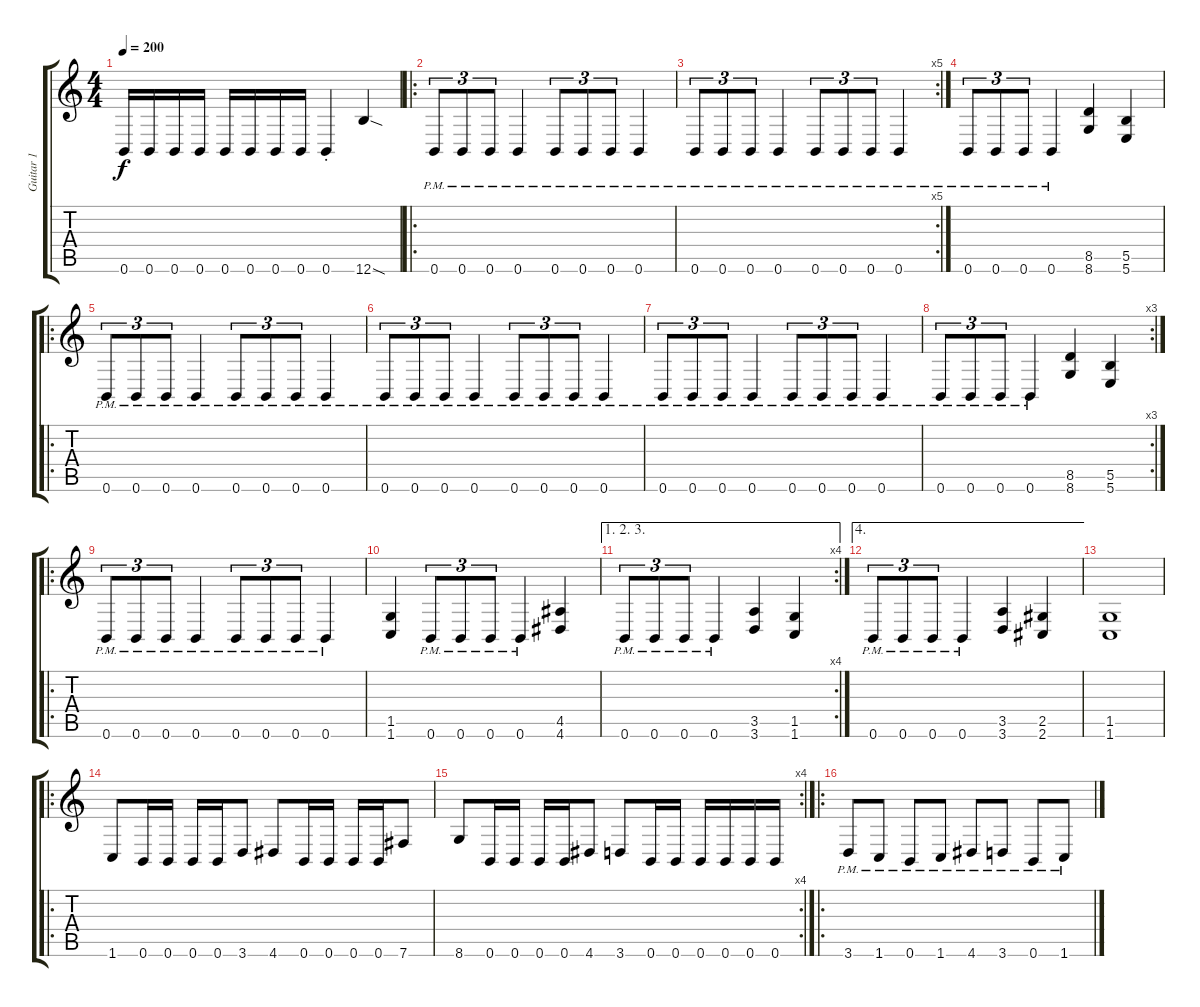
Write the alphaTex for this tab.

\track ("Guitar 1" "Guitar 1") {instrument distortionguitar}
\staff {score tabs}
\tuning (Db4 Ab3 E3 B2 Gb2 B1) {hide}
\ts (4 4)
\tempo 200
\clef g2
\ks c
0.6.16{dy f} 0.6.16 0.6.16 0.6.16 0.6.16 0.6.16 0.6.16 0.6.16 0.6{st}.4 12.6{sod}.4 |
\ro
0.6{pm}.8{tu (3 2)} 0.6{pm}.8{tu (3 2)} 0.6{pm}.8{tu (3 2)} 0.6{pm}.4 0.6{pm}.8{tu (3 2)} 0.6{pm}.8{tu (3 2)} 0.6{pm}.8{tu (3 2)} 0.6{pm}.4 |
\rc 5
0.6{pm}.8{tu (3 2)} 0.6{pm}.8{tu (3 2)} 0.6{pm}.8{tu (3 2)} 0.6{pm}.4 0.6{pm}.8{tu (3 2)} 0.6{pm}.8{tu (3 2)} 0.6{pm}.8{tu (3 2)} 0.6{pm}.4 |
0.6{pm}.8{tu (3 2)} 0.6{pm}.8{tu (3 2)} 0.6{pm}.8{tu (3 2)} 0.6{pm}.4 (8.5 8.6).4 (5.5 5.6).4 |
\ro
0.6{pm}.8{tu (3 2)} 0.6{pm}.8{tu (3 2)} 0.6{pm}.8{tu (3 2)} 0.6{pm}.4 0.6{pm}.8{tu (3 2)} 0.6{pm}.8{tu (3 2)} 0.6{pm}.8{tu (3 2)} 0.6{pm}.4 |
0.6{pm}.8{tu (3 2)} 0.6{pm}.8{tu (3 2)} 0.6{pm}.8{tu (3 2)} 0.6{pm}.4 0.6{pm}.8{tu (3 2)} 0.6{pm}.8{tu (3 2)} 0.6{pm}.8{tu (3 2)} 0.6{pm}.4 |
0.6{pm}.8{tu (3 2)} 0.6{pm}.8{tu (3 2)} 0.6{pm}.8{tu (3 2)} 0.6{pm}.4 0.6{pm}.8{tu (3 2)} 0.6{pm}.8{tu (3 2)} 0.6{pm}.8{tu (3 2)} 0.6{pm}.4 |
\rc 3
0.6{pm}.8{tu (3 2)} 0.6{pm}.8{tu (3 2)} 0.6{pm}.8{tu (3 2)} 0.6{pm}.4 (8.5 8.6).4 (5.5 5.6).4 |
\ro
0.6{pm}.8{tu (3 2)} 0.6{pm}.8{tu (3 2)} 0.6{pm}.8{tu (3 2)} 0.6{pm}.4 0.6{pm}.8{tu (3 2)} 0.6{pm}.8{tu (3 2)} 0.6{pm}.8{tu (3 2)} 0.6{pm}.4 |
(1.5 1.6).4 0.6{pm}.8{tu (3 2)} 0.6{pm}.8{tu (3 2)} 0.6{pm}.8{tu (3 2)} 0.6{pm}.4 (4.5 4.6).4 |
\ae (1 2 3)
\rc 4
0.6{pm}.8{tu (3 2)} 0.6{pm}.8{tu (3 2)} 0.6{pm}.8{tu (3 2)} 0.6{pm}.4 (3.5 3.6).4 (1.5 1.6).4 |
\ae 4
0.6{pm}.8{tu (3 2)} 0.6{pm}.8{tu (3 2)} 0.6{pm}.8{tu (3 2)} 0.6{pm}.4 (3.5 3.6).4 (2.5 2.6).4 |
(1.5 1.6).1 |
\ro
1.6.8 0.6.16 0.6.16 0.6.16 0.6.16 3.6.8 4.6.8 0.6.16 0.6.16 0.6.16 0.6.16 7.6.8 |
\rc 4
8.6.8 0.6.16 0.6.16 0.6.16 0.6.16 4.6.8 3.6.8 0.6.16 0.6.16 0.6.16 0.6.16 0.6.16 0.6.16 |
\ro
3.6{pm}.8 1.6{pm}.8 0.6{pm}.8 1.6{pm}.8 4.6{pm}.8 3.6{pm}.8 0.6{pm}.8 1.6{pm}.8
